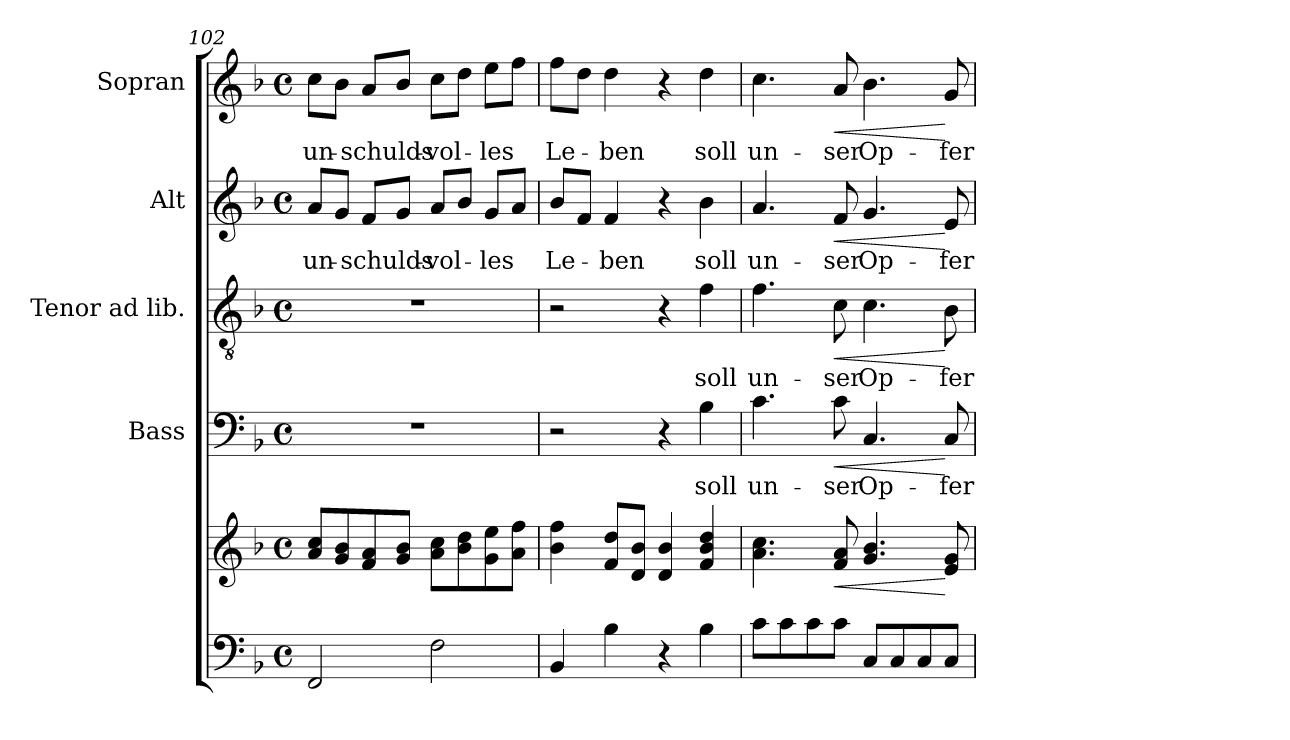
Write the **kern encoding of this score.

**kern	**kern	**dynam	**kern	**text	**dynam	**kern	**text	**dynam	**kern	**text	**dynam	**kern	**text	**dynam
*part5	*part5	*part5	*part4	*part4	*part4	*part3	*part3	*part3	*part2	*part2	*part2	*part1	*part1	*part1
*staff6	*staff5	*staff5/6	*staff4	*staff4	*staff4	*staff3	*staff3	*staff3	*staff2	*staff2	*staff2	*staff1	*staff1	*staff1
*	*	*	*I"Bass	*	*	*I"Tenor ad lib.	*	*	*I"Alt	*	*	*I"Sopran	*	*
*	*	*	*I'B.	*	*	*I'T.	*	*	*I'A.	*	*	*I'S.	*	*
*clefF4	*clefG2	*	*clefF4	*	*	*clefGv2	*	*	*clefG2	*	*	*clefG2	*	*
*k[b-]	*k[b-]	*	*k[b-]	*	*	*k[b-]	*	*	*k[b-]	*	*	*k[b-]	*	*
*F:	*F:	*	*F:	*	*	*F:	*	*	*F:	*	*	*F:	*	*
*M4/4	*M4/4	*	*M4/4	*	*	*M4/4	*	*	*M4/4	*	*	*M4/4	*	*
*met(c)	*met(c)	*	*met(c)	*	*	*met(c)	*	*	*met(c)	*	*	*met(c)	*	*
=102	=102	=102	=102	=102	=102	=102	=102	=102	=102	=102	=102	=102	=102	=102
!	!	!	!	!	!	!	!	!	!	!LO:LY:b	!	!	!LO:LY:b	!
2FF/	8a/ 8cc/L	.	1r	.	.	1r	.	.	8a/L	un-	.	8cc\L	un-	.
.	8g/ 8b-/	.	.	.	.	.	.	.	8g/J	.	.	8b-\J	.	.
!	!	!	!	!	!	!	!	!	!	!LO:LY:b	!	!	!LO:LY:b	!
.	8f/ 8a/	.	.	.	.	.	.	.	8f/L	-schulds-	.	8a/L	-schulds-	.
.	8g/ 8b-/J	.	.	.	.	.	.	.	8g/J	.	.	8b-/J	.	.
!	!	!	!	!	!	!	!	!	!	!LO:LY:b	!	!	!LO:LY:b	!
2F\	8a\ 8cc\L	.	.	.	.	.	.	.	8a/L	-vol-	.	8cc\L	-vol-	.
.	8b-\ 8dd\	.	.	.	.	.	.	.	8b-/J	.	.	8dd\J	.	.
!	!	!	!	!	!	!	!	!	!	!LO:LY:b	!	!	!LO:LY:b	!
.	8g\ 8ee\	.	.	.	.	.	.	.	8g/L	-les	.	8ee\L	-les	.
.	8a\ 8ff\J	.	.	.	.	.	.	.	8a/J	.	.	8ff\J	.	.
!!LO:PB:g=z
=103	=103	=103	=103	=103	=103	=103	=103	=103	=103	=103	=103	=103	=103	=103
!	!	!	!	!	!	!	!	!	!	!LO:LY:b	!	!	!LO:LY:b	!
4BB-/	4b-\ 4ff\	.	2r	.	.	2r	.	.	8b-/L	Le-	.	8ff\L	Le-	.
.	.	.	.	.	.	.	.	.	8f/J	.	.	8dd\J	.	.
!	!	!	!	!	!	!	!	!	!	!LO:LY:b	!	!	!LO:LY:b	!
4B-\	8f/ 8dd/L	.	.	.	.	.	.	.	4f/	-ben	.	4dd\	-ben	.
.	8d/ 8b-/J	.	.	.	.	.	.	.	.	.	.	.	.	.
4r	4d/ 4b-/	.	4r	.	.	4r	.	.	4r	.	.	4r	.	.
!	!	!	!	!LO:LY:b	!	!	!LO:LY:b	!	!	!LO:LY:b	!	!	!LO:LY:b	!
4B-\	4f/ 4b-/ 4dd/	.	4B-\	soll	.	4f\	soll	.	4b-\	soll	.	4dd\	soll	.
=104	=104	=104	=104	=104	=104	=104	=104	=104	=104	=104	=104	=104	=104	=104
!	!	!	!	!LO:LY:b	!	!	!LO:LY:b	!	!	!LO:LY:b	!	!	!LO:LY:b	!
8c\L	4.a\ 4.cc\	.	4.c\	un-	.	4.f\	un-	.	4.a/	un-	.	4.cc\	un-	.
8c\	.	.	.	.	.	.	.	.	.	.	.	.	.	.
8c\	.	.	.	.	.	.	.	.	.	.	.	.	.	.
!	!	!LO:HP:b	!	!LO:LY:b	!LO:HP:b	!	!LO:LY:b	!LO:HP:b	!	!LO:LY:b	!LO:HP:b	!	!LO:LY:b	!LO:HP:b
8c\J	8f/ 8a/	<	8c\	-ser	<	8c\	-ser	<	8f/	-ser	<	8a/	-ser	<
!	!	!	!	!LO:LY:b	!	!	!LO:LY:b	!	!	!LO:LY:b	!	!	!LO:LY:b	!
8C/L	4.g/ 4.b-/	.	4.C/	Op-	.	4.c\	Op-	.	4.g/	Op-	.	4.b-\	Op-	.
8C/	.	.	.	.	.	.	.	.	.	.	.	.	.	.
8C/	.	.	.	.	.	.	.	.	.	.	.	.	.	.
!	!	!	!	!LO:LY:b	!	!	!LO:LY:b	!	!	!LO:LY:b	!	!	!LO:LY:b	!
8C/J	8e/ 8g/	[	8C/	-fer	[	8B-\	-fer	[	8e/	-fer	[	8g/	-fer	[
=	=	=	=	=	=	=	=	=	=	=	=	=	=	=
*-	*-	*-	*-	*-	*-	*-	*-	*-	*-	*-	*-	*-	*-	*-
